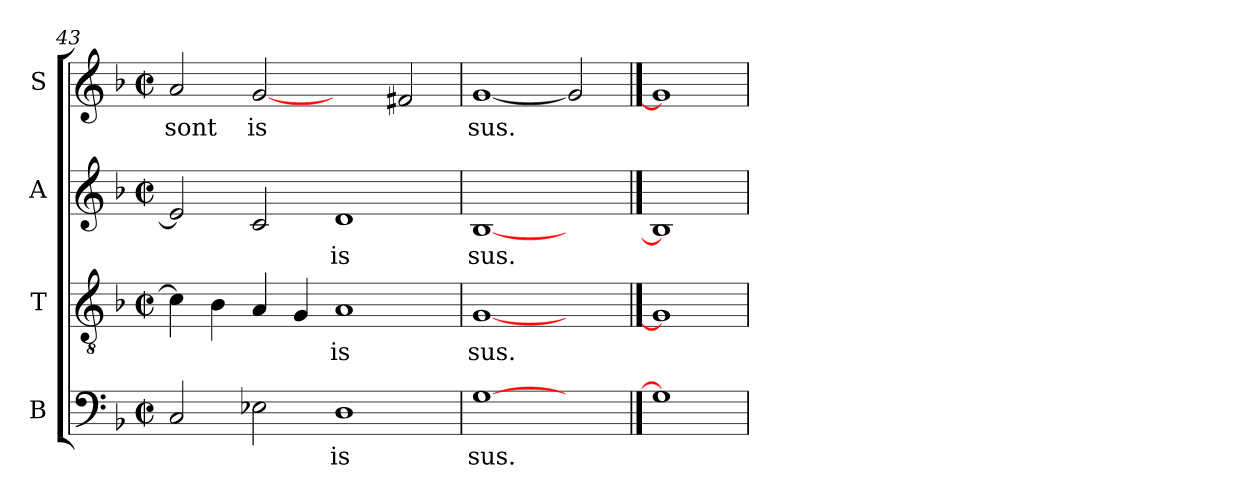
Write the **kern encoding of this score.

**kern	**text	**kern	**text	**kern	**text	**kern	**text
*part4	*part4	*part3	*part3	*part2	*part2	*part1	*part1
*staff4	*staff4	*staff3	*staff3	*staff2	*staff2	*staff1	*staff1
*I"B	*	*I"T	*	*I"A	*	*I"S	*
*clefF4	*	*clefGv2	*	*clefG2	*	*clefG2	*
*k[b-]	*	*k[b-]	*	*k[b-]	*	*k[b-]	*
*F:	*	*F:	*	*F:	*	*F:	*
*M2/2	*	*M2/2	*	*M2/2	*	*M2/2	*
*met(c|)	*	*met(c|)	*	*met(c|)	*	*met(c|)	*
=43	=43	=43	=43	=43	=43	=43	=43
!	!LO:LY:b	!	!LO:LY:b:cj	!	!LO:LY:b:cj	!	!LO:LY:b:cj
2C/	.	4c\]	.	2e-/]	.	2a/	sont
!	!	!	!LO:LY:b:cj	!	!	!	!
.	.	4B-\	.	.	.	.	.
!	!LO:LY:b	!	!LO:LY:b:cj	!	!LO:LY:b:cj	!	!LO:LY:b:cj
2E-\	.	4A/	.	2c/	.	[2g	is
!	!	!	!LO:LY:b:cj	!	!	!	!
.	.	4G/	.	.	.	.	.
!	!LO:LY:b	!	!LO:LY:b:cj	!	!LO:LY:b:cj	!	!
1D	is	1A	is	1d	is	2ryy	.
!	!	!	!	!	!	!	!LO:LY:b:cj
.	.	.	.	.	.	2f#/	.
=44	=44	=44	=44	=44	=44	=44	=44
!	!LO:LY:b	!	!LO:LY:b:cj	!	!LO:LY:b:cj	!	!LO:LY:b:cj
[1G	sus.	[1G	sus.	[1B-	sus.	[1g	sus.
2ryy	.	2ryy	.	2ryy	.	2g]	.
==45	==45	==45	==45	==45	==45	==45	==45
1G]	.	1G]	.	1B-]	.	1g]	.
=	=	=	=	=	=	=	=
*-	*-	*-	*-	*-	*-	*-	*-
